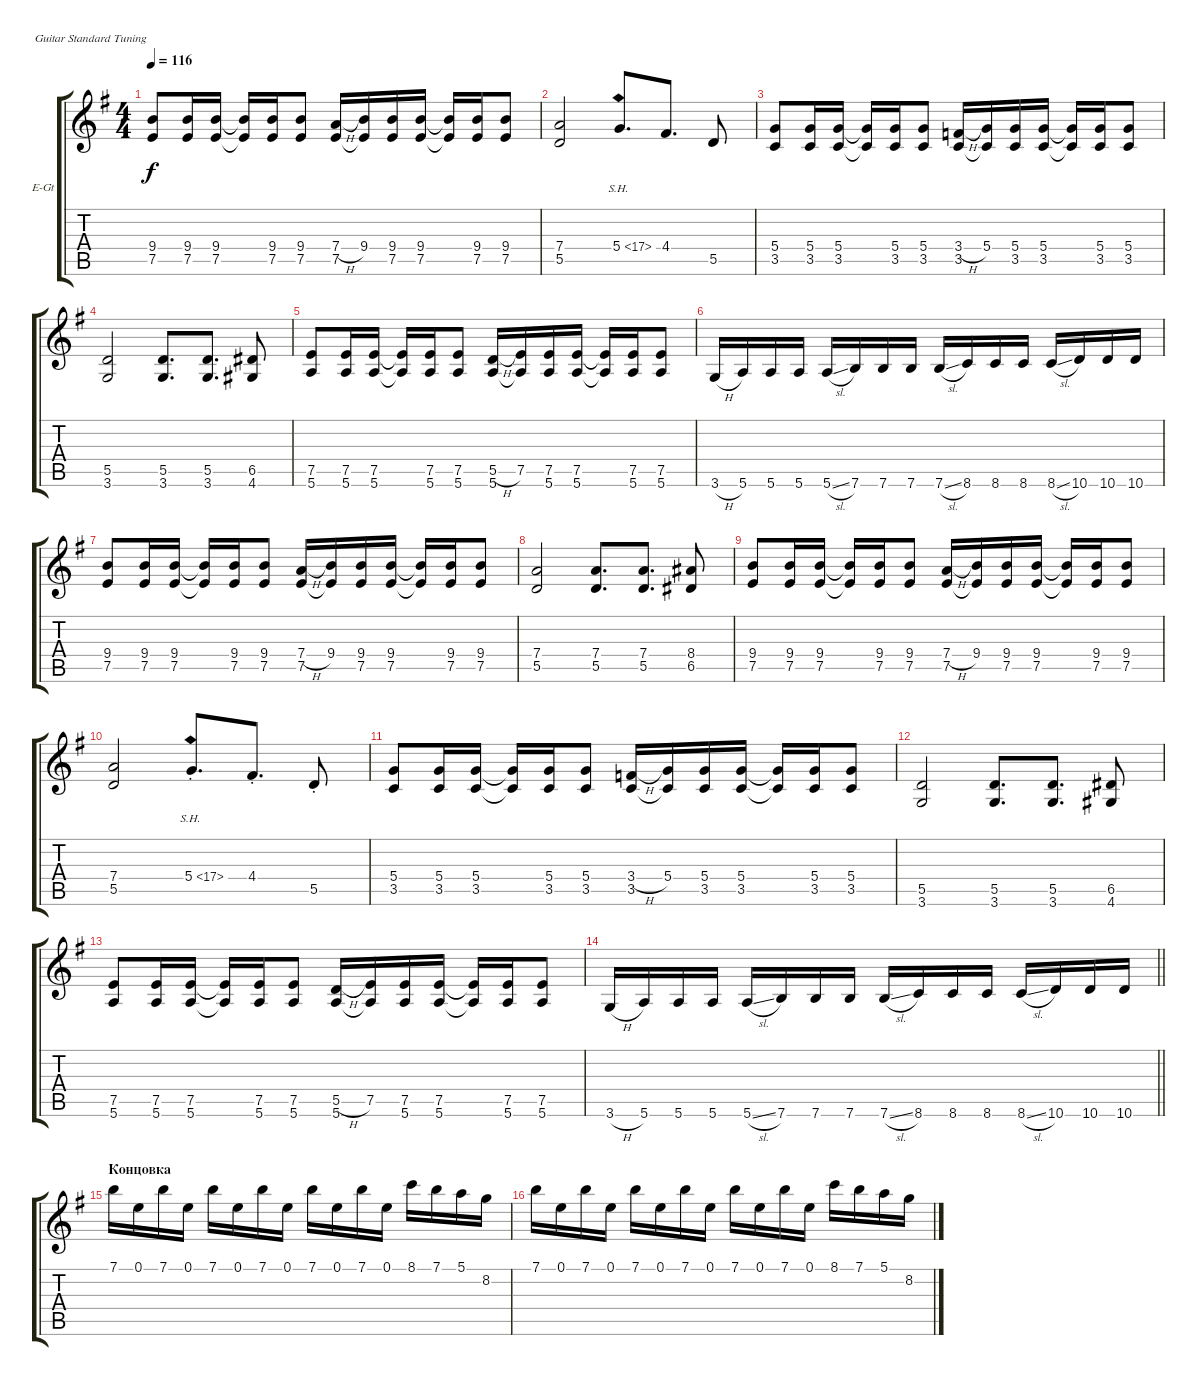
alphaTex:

\bracketExtendMode groupsimilarinstruments
\firstSystemTrackNameOrientation horizontal
\otherSystemsTrackNameOrientation horizontal
\track ("Сергей Маврин" "E-Gt") {instrument distortionguitar}
\staff {score tabs}
\tuning (E4 B3 G3 D3 A2 E2)
\ts (4 4)
\tempo 116
\clef g2
\scale
0.333333
\ks eminor
(9.4 7.5).8{dy f} (9.4 7.5).16 (9.4 7.5).16 (9.4{t} 7.5{t}).16 (9.4 7.5).16 (9.4 7.5).8 (7.4{h} 7.5).16 (9.4 7.5{t}).16 (9.4 7.5).16 (9.4 7.5).16 (9.4{t} 7.5{t}).16 (9.4 7.5).16 (9.4 7.5).8 |
\scale
0.333333 (7.4 5.5).2 5.4{sh 12}.8{d} 4.4.8{d} 5.5.8 |
\scale
0.333333 (5.4 3.5).8 (5.4 3.5).16 (5.4 3.5).16 (5.4{t} 3.5{t}).16 (5.4 3.5).16 (5.4 3.5).8 (3.4{h} 3.5).16 (5.4 3.5{t}).16 (5.4 3.5).16 (5.4 3.5).16 (5.4{t} 3.5{t}).16 (5.4 3.5).16 (5.4 3.5).8 |
\scale
0.333333 (5.5 3.6).2 (5.5 3.6).8{d} (5.5 3.6).8{d} (6.5 4.6).8 |
\scale
0.333333 (7.5 5.6).8 (7.5 5.6).16 (7.5 5.6).16 (7.5{t} 5.6{t}).16 (7.5 5.6).16 (7.5 5.6).8 (5.5{h} 5.6).16 (7.5 5.6{t}).16 (7.5 5.6).16 (7.5 5.6).16 (7.5{t} 5.6{t}).16 (7.5 5.6).16 (7.5 5.6).8 |
\scale
0.333333 3.6{h}.16 5.6.16 5.6.16 5.6.16 5.6{sl}.16 7.6.16 7.6.16 7.6.16 7.6{sl}.16 8.6.16 8.6.16 8.6.16 8.6{sl}.16 10.6.16 10.6.16 10.6.16 |
\scale
0.333333 (9.4 7.5).8 (9.4 7.5).16 (9.4 7.5).16 (9.4{t} 7.5{t}).16 (9.4 7.5).16 (9.4 7.5).8 (7.4{h} 7.5).16 (9.4 7.5{t}).16 (9.4 7.5).16 (9.4 7.5).16 (9.4{t} 7.5{t}).16 (9.4 7.5).16 (9.4 7.5).8 |
\scale
0.333333 (7.4 5.5).2 (7.4 5.5).8{d} (7.4 5.5).8{d} (8.4 6.5).8 |
\scale
0.333333 (9.4 7.5).8 (9.4 7.5).16 (9.4 7.5).16 (9.4{t} 7.5{t}).16 (9.4 7.5).16 (9.4 7.5).8 (7.4{h} 7.5).16 (9.4 7.5{t}).16 (9.4 7.5).16 (9.4 7.5).16 (9.4{t} 7.5{t}).16 (9.4 7.5).16 (9.4 7.5).8 |
\scale
0.333333 (7.4 5.5).2 5.4{sh 12 st}.8{d} 4.4{st}.8{d} 5.5{st}.8 |
\scale
0.333333 (5.4 3.5).8 (5.4 3.5).16 (5.4 3.5).16 (5.4{t} 3.5{t}).16 (5.4 3.5).16 (5.4 3.5).8 (3.4{h} 3.5).16 (5.4 3.5{t}).16 (5.4 3.5).16 (5.4 3.5).16 (5.4{t} 3.5{t}).16 (5.4 3.5).16 (5.4 3.5).8 |
\scale
0.333333 (5.5 3.6).2 (5.5 3.6).8{d} (5.5 3.6).8{d} (6.5 4.6).8 |
\scale
0.333333 (7.5 5.6).8 (7.5 5.6).16 (7.5 5.6).16 (7.5{t} 5.6{t}).16 (7.5 5.6).16 (7.5 5.6).8 (5.5{h} 5.6).16 (7.5 5.6{t}).16 (7.5 5.6).16 (7.5 5.6).16 (7.5{t} 5.6{t}).16 (7.5 5.6).16 (7.5 5.6).8 |
\scale
0.333333
\barLineRight lightlight
3.6{h}.16 5.6.16 5.6.16 5.6.16 5.6{sl}.16 7.6.16 7.6.16 7.6.16 7.6{sl}.16 8.6.16 8.6.16 8.6.16 8.6{sl}.16 10.6.16 10.6.16 10.6.16 |
\section ("" "Концовка")
\scale
0.333333 7.1.16 0.1.16 7.1.16 0.1.16 7.1.16 0.1.16 7.1.16 0.1.16 7.1.16 0.1.16 7.1.16 0.1.16 8.1.16 7.1.16 5.1.16 8.2.16 |
\scale
0.333333 7.1.16 0.1.16 7.1.16 0.1.16 7.1.16 0.1.16 7.1.16 0.1.16 7.1.16 0.1.16 7.1.16 0.1.16 8.1.16 7.1.16 5.1.16 8.2.16
